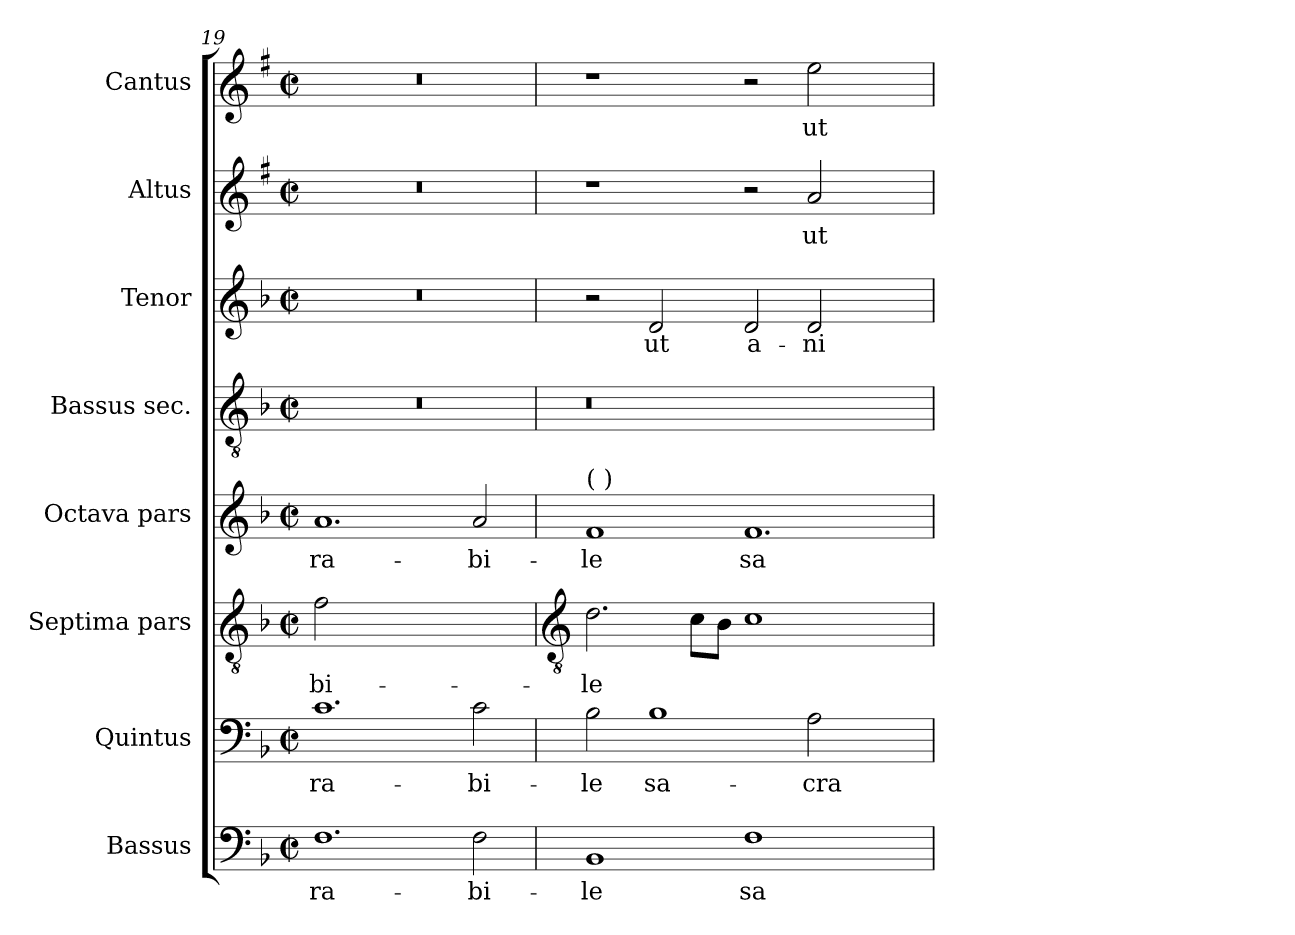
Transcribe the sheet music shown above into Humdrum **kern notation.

**kern	**text	**kern	**text	**kern	**text	**kern	**text	**kern	**kern	**text	**kern	**text	**kern	**text
*part8	*part8	*part7	*part7	*part6	*part6	*part5	*part5	*part4	*part3	*part3	*part2	*part2	*part1	*part1
*staff8	*staff8	*staff7	*staff7	*staff6	*staff6	*staff5	*staff5	*staff4	*staff3	*staff3	*staff2	*staff2	*staff1	*staff1
*I"Bassus	*	*I"Quintus	*	*I"Septima pars	*	*I"Octava pars	*	*I"Bassus sec.	*I"Tenor	*	*I"Altus	*	*I"Cantus	*
!!LO:LB:g=z
*clefF4	*	*clefF4	*	*clefGv2	*	*clefG2	*	*clefGv2	*clefG2	*	*clefG2	*	*clefG2	*
*	*	*	*	*	*	*	*	*	*	*	*ITrd1c2	*	*ITrd1c2	*
*k[b-]	*	*k[b-]	*	*k[b-]	*	*k[b-]	*	*k[b-]	*k[b-]	*	*k[b-]	*	*k[b-]	*
*F:	*	*F:	*	*F:	*	*F:	*	*F:	*F:	*	*F:	*	*F:	*
*M4/2	*	*M4/2	*	*M4/2	*	*M4/2	*	*M4/2	*M4/2	*	*M4/2	*	*M4/2	*
*met(c|)	*	*met(c|)	*	*met(c|)	*	*met(c|)	*	*met(c|)	*met(c|)	*	*met(c|)	*	*met(c|)	*
=19	=19	=19	=19	=19	=19	=19	=19	=19	=19	=19	=19	=19	=19	=19
!	!LO:LY:b	!	!LO:LY:b	!	!LO:LY:b	!	!LO:LY:b	!	!	!	!	!	!	!
1.F	-ra-	1.c	-ra-	2f	-bi-	1.a	-ra-	0r	0r	.	0r	.	0r	.
.	.	.	.	1.ryy	.	.	.	.	.	.	.	.	.	.
!	!LO:LY:b	!	!LO:LY:b	!	!	!	!LO:LY:b	!	!	!	!	!	!	!
2F	-bi-	2c	-bi-	.	.	2a	-bi-	.	.	.	.	.	.	.
!!LO:LB:g=z
=20	=20	=20	=20	=20	=20	=20	=20	=20	=20	=20	=20	=20	=20	=20
*	*	*	*	*clefGv2	*	*	*	*	*	*	*	*	*	*
!	!	!	!	!	!	!LO:TX:a:t=(  )	!	!	!	!	!	!	!	!
!	!LO:LY:b	!	!LO:LY:b	!	!LO:LY:b	!	!LO:LY:b	!	!	!	!	!	!	!
1BB-	-le	2B-	-le	2.d	-le	1f	-le	0r	2r	.	1r	.	1r	.
!	!	!	!LO:LY:b	!	!	!	!	!	!	!LO:LY:b	!	!	!	!
.	.	1B-	sa-	.	.	.	.	.	2d	ut	.	.	.	.
.	.	.	.	8cL	.	.	.	.	.	.	.	.	.	.
.	.	.	.	8B-J	.	.	.	.	.	.	.	.	.	.
!	!LO:LY:b	!	!	!	!	!	!LO:LY:b	!	!	!LO:LY:b	!	!	!	!
1F	sa-	.	.	1c	.	1.f	sa-	.	2d	a-	2r	.	2r	.
!	!	!	!LO:LY:b	!	!	!	!	!	!	!LO:LY:b	!	!LO:LY:b	!	!LO:LY:b
.	.	2A	-cra-	.	.	.	.	.	2d	-ni-	2g	ut	2dd	ut
2ryy	.	2ryy	.	2ryy	.	.	.	2ryy	2ryy	.	2ryy	.	2ryy	.
=	=	=	=	=	=	=	=	=	=	=	=	=	=	=
*-	*-	*-	*-	*-	*-	*-	*-	*-	*-	*-	*-	*-	*-	*-
